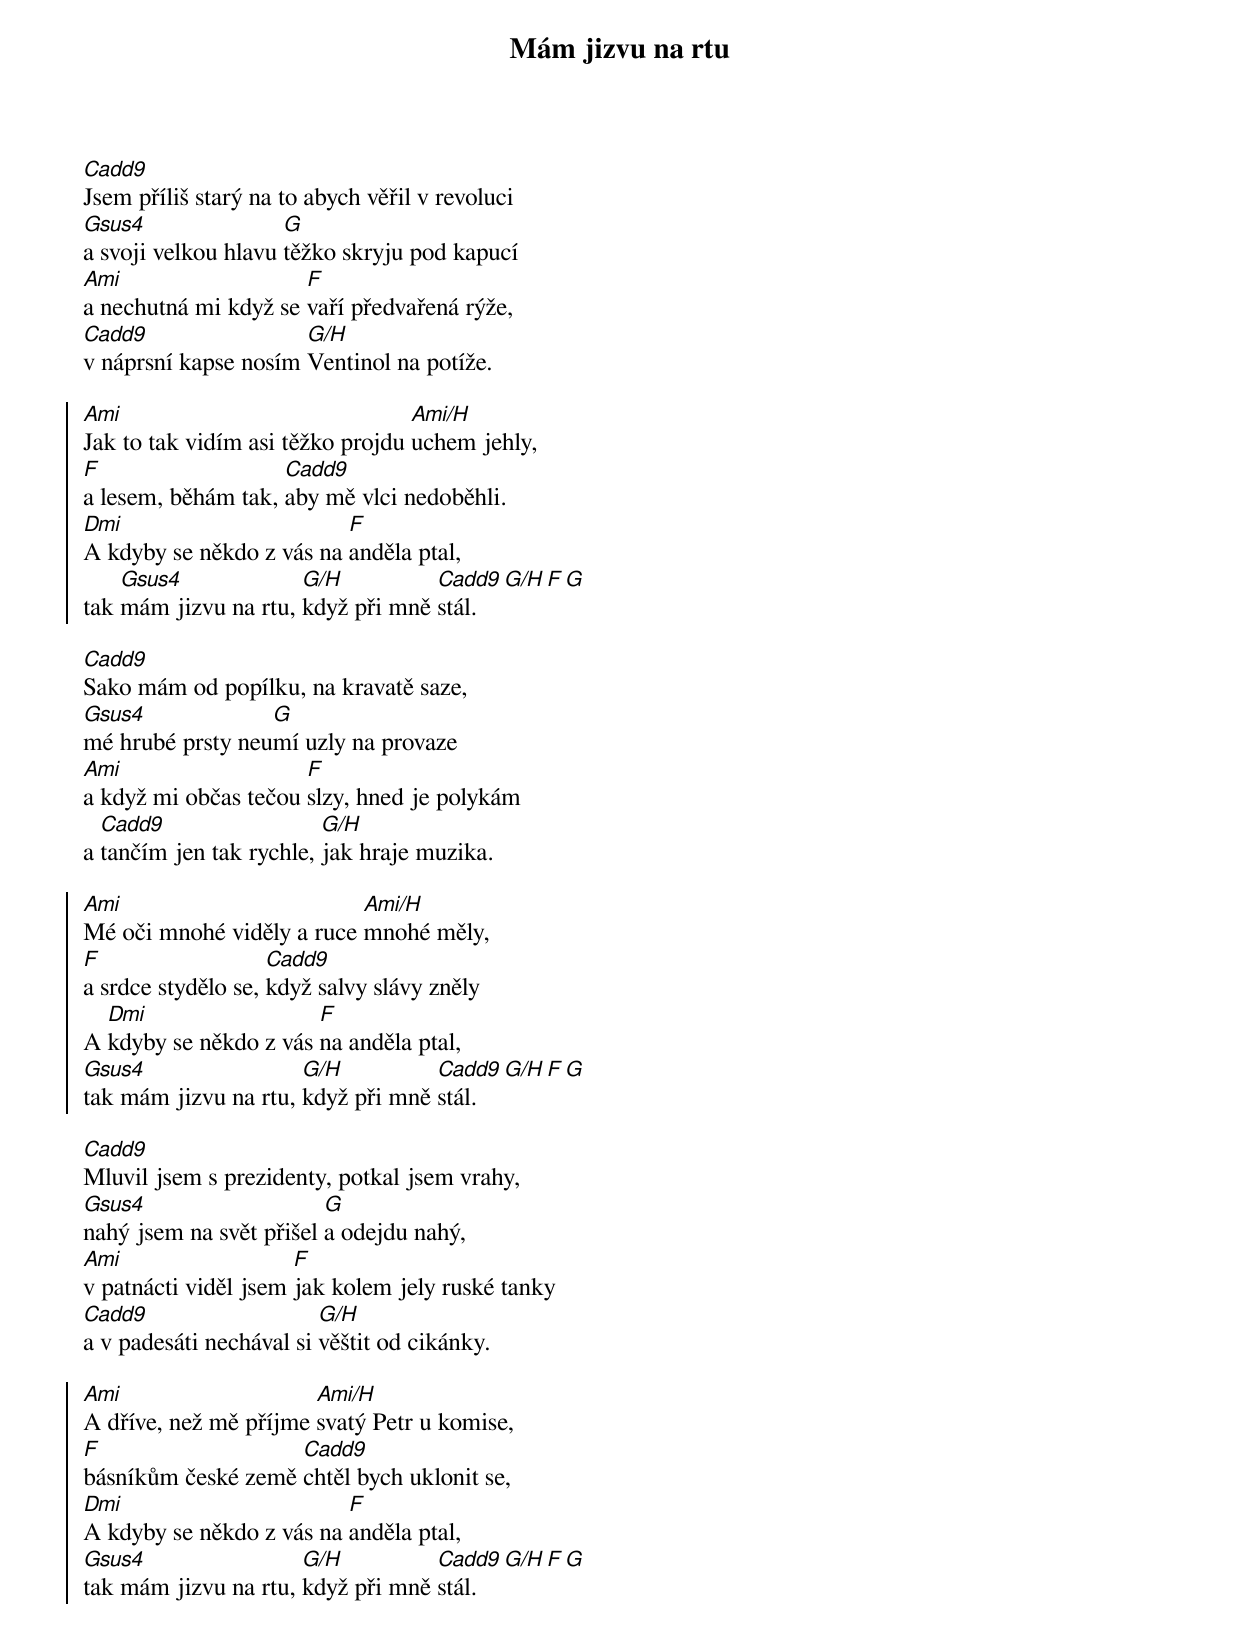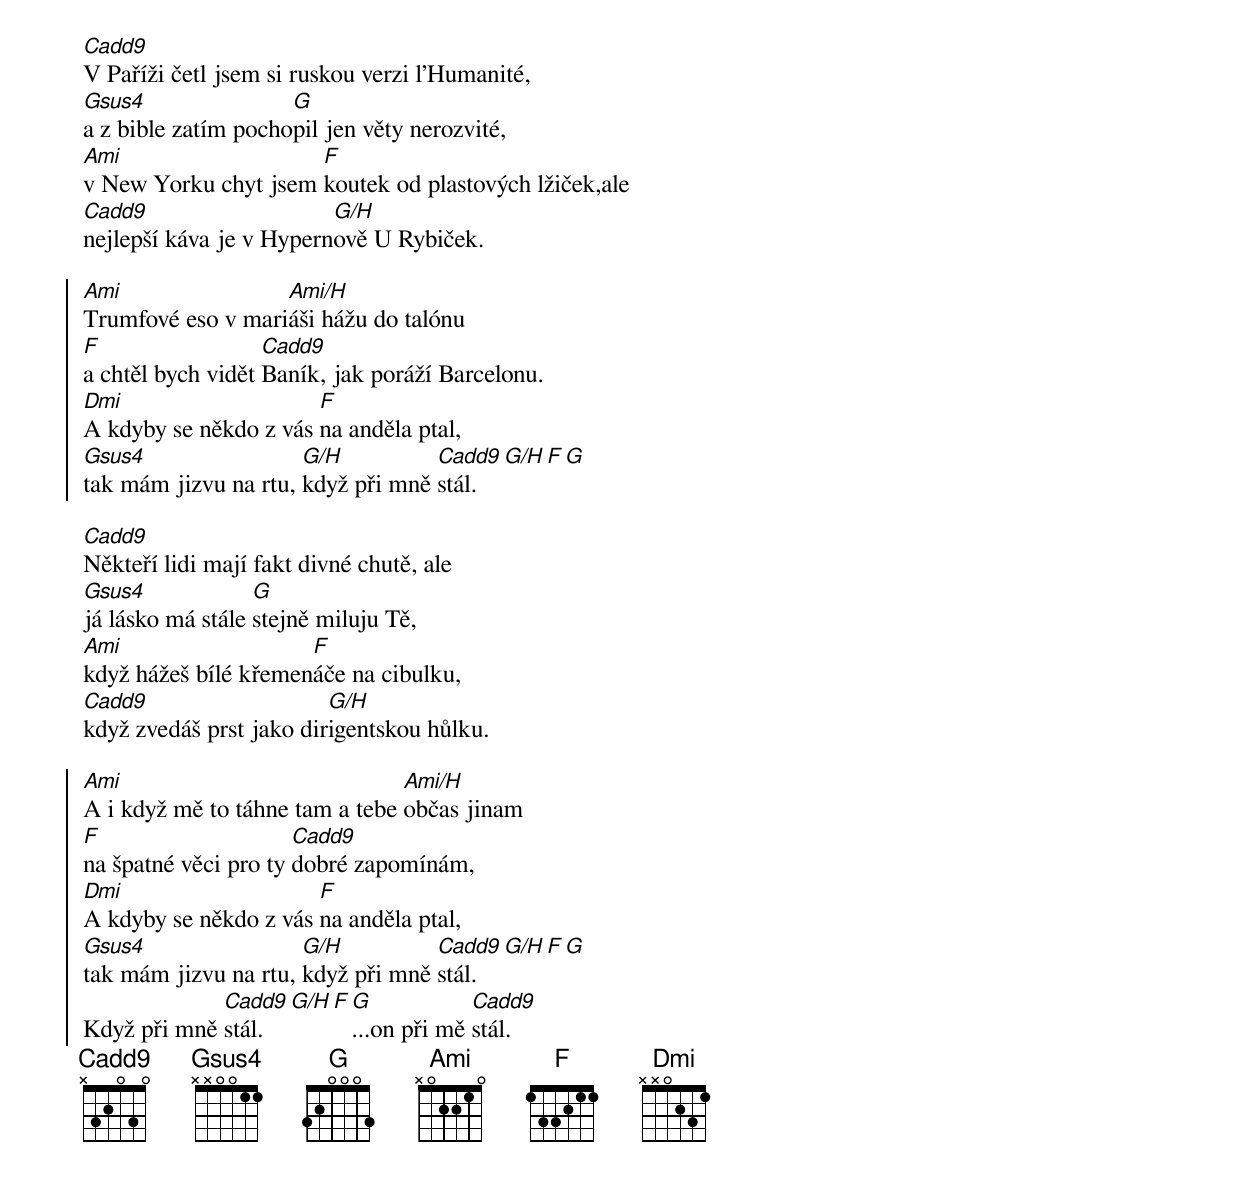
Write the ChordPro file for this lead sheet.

{title: Mám jizvu na rtu}
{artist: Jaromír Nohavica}
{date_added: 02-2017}
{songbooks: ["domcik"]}
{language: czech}
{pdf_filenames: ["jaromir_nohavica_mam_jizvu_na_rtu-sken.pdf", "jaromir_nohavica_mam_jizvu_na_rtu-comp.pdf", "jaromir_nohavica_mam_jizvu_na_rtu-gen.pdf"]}
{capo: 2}
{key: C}
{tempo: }
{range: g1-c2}
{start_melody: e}
{start_of_verse}
[Cadd9]Jsem příliš starý na to abych věřil v revoluci
[Gsus4]a svoji velkou hlavu [G]těžko skryju pod kapucí
[Ami]a nechutná mi když se [F]vaří předvařená rýže,
[Cadd9]v náprsní kapse nosím [G/H]Ventinol na potíže.
{end_of_verse}

{start_of_chorus}
[Ami]Jak to tak vidím asi těžko projdu [Ami/H]uchem jehly,
[F]a lesem, běhám tak, [Cadd9]aby mě vlci nedoběhli.
[Dmi]A kdyby se někdo z vás na [F]anděla ptal,
tak [Gsus4]mám jizvu na rtu, [G/H]když při mně [Cadd9]stál. [G/H][F][G]
{end_of_chorus}

{start_of_verse}
[Cadd9]Sako mám od popílku, na kravatě saze,
[Gsus4]mé hrubé prsty neu[G]mí uzly na provaze
[Ami]a když mi občas tečou [F]slzy, hned je polykám
a [Cadd9]tančím jen tak rychle, [G/H]jak hraje muzika.
{end_of_verse}

{start_of_chorus}
[Ami]Mé oči mnohé viděly a ruce [Ami/H]mnohé měly,
[F]a srdce stydělo se, [Cadd9]když salvy slávy zněly
A [Dmi]kdyby se někdo z vás [F]na anděla ptal,
[Gsus4]tak mám jizvu na rtu, [G/H]když při mně [Cadd9]stál. [G/H][F][G]
{end_of_chorus}

{start_of_verse}
[Cadd9]Mluvil jsem s prezidenty, potkal jsem vrahy,
[Gsus4]nahý jsem na svět přišel [G]a odejdu nahý,
[Ami]v patnácti viděl jsem [F]jak kolem jely ruské tanky
[Cadd9]a v padesáti nechával si [G/H]věštit od cikánky.
{end_of_verse}

{start_of_chorus}
[Ami]A dříve, než mě příjme [Ami/H]svatý Petr u komise,
[F]básníkům české země [Cadd9]chtěl bych uklonit se,
[Dmi]A kdyby se někdo z vás na [F]anděla ptal,
[Gsus4]tak mám jizvu na rtu, [G/H]když při mně [Cadd9]stál. [G/H][F][G]
{end_of_chorus}

{start_of_verse}
[Cadd9]V Paříži četl jsem si ruskou verzi l'Humanité,
[Gsus4]a z bible zatím pocho[G]pil jen věty nerozvité,
[Ami]v New Yorku chyt jsem [F]koutek od plastových lžiček,ale
[Cadd9]nejlepší káva je v Hypern[G/H]ově U Rybiček.
{end_of_verse}

{start_of_chorus}
[Ami]Trumfové eso v mari[Ami/H]áši hážu do talónu
[F]a chtěl bych vidět [Cadd9]Baník, jak poráží Barcelonu.
[Dmi]A kdyby se někdo z vás [F]na anděla ptal,
[Gsus4]tak mám jizvu na rtu, [G/H]když při mně [Cadd9]stál. [G/H][F][G]
{end_of_chorus}

{start_of_verse}
[Cadd9]Někteří lidi mají fakt divné chutě, ale
[Gsus4]já lásko má stále [G]stejně miluju Tě,
[Ami]když hážeš bílé křemen[F]áče na cibulku,
[Cadd9]když zvedáš prst jako dir[G/H]igentskou hůlku.
{end_of_verse}

{start_of_chorus}
[Ami]A i když mě to táhne tam a tebe [Ami/H]občas jinam
[F]na špatné věci pro ty [Cadd9]dobré zapomínám,
[Dmi]A kdyby se někdo z vás [F]na anděla ptal,
[Gsus4]tak mám jizvu na rtu, [G/H]když při mně [Cadd9]stál. [G/H][F][G]
{end_of_chorus}
{start_of_chorus}
Když při mně [Cadd9]stál. [G/H][F][G]...on při mě [Cadd9]stál.
{end_of_chorus}
